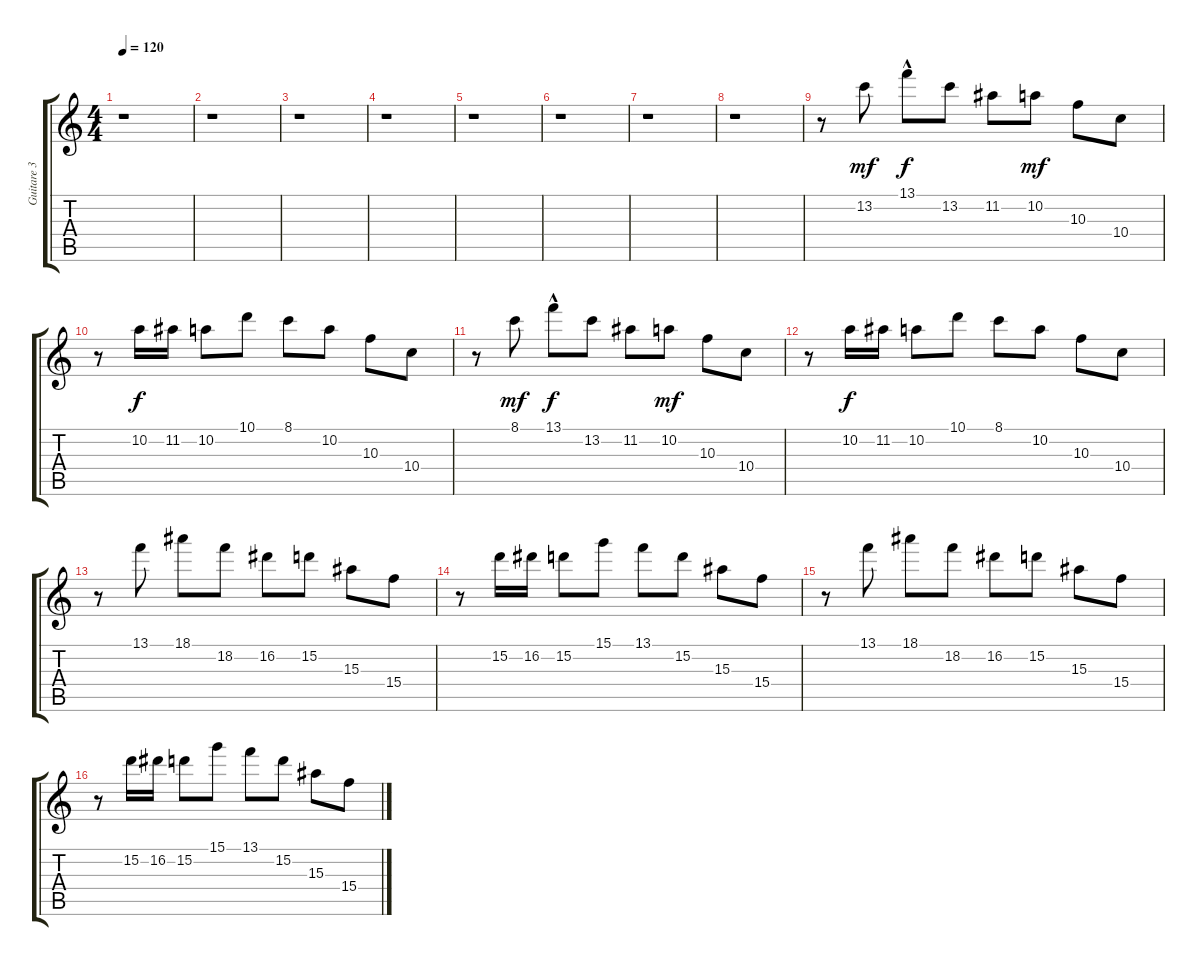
\track ("Guitare 3" "Guitare 3") {instrument acousticguitarnylon}
\staff {score tabs}
\tuning (E4 B3 G3 D3 A2 E2) {hide}
\ts (4 4)
\tempo 120
\clef g2
\ks c
r.1{dy mf} |
r.1 |
r.1 |
r.1 |
r.1 |
r.1 |
r.1 |
r.1 |
r.8 13.2.8 13.1{hac}.8{dy f} 13.2.8 11.2.8 10.2.8{dy mf} 10.3.8 10.4.8 |
r.8 10.2.16{dy f} 11.2.16 10.2.8 10.1.8 8.1.8 10.2.8 10.3.8 10.4.8 |
r.8 8.1.8{dy mf} 13.1{hac}.8{dy f} 13.2.8 11.2.8 10.2.8{dy mf} 10.3.8 10.4.8 |
r.8 10.2.16{dy f} 11.2.16 10.2.8 10.1.8 8.1.8 10.2.8 10.3.8 10.4.8 |
r.8 13.1.8 18.1.8 18.2.8 16.2.8 15.2.8 15.3.8 15.4.8 |
r.8 15.2.16 16.2.16 15.2.8 15.1.8 13.1.8 15.2.8 15.3.8 15.4.8 |
r.8 13.1.8 18.1.8 18.2.8 16.2.8 15.2.8 15.3.8 15.4.8 |
r.8 15.2.16 16.2.16 15.2.8 15.1.8 13.1.8 15.2.8 15.3.8 15.4.8
